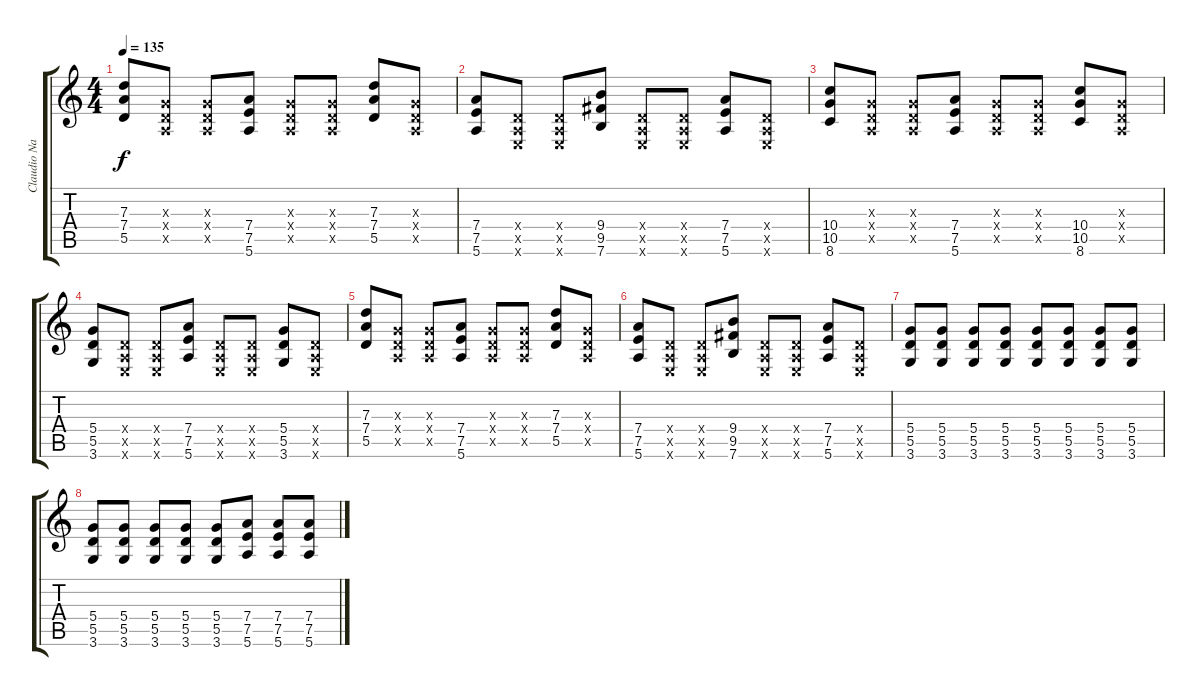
\track ("Claudio Narea (clean)" "Claudio Na") {instrument electricguitarclean}
\staff {score tabs}
\tuning (E4 B3 G3 D3 A2 E2) {hide}
\ts (4 4)
\tempo 135
\clef g2
\ks c
(7.3 7.4 5.5).8{dy f} (0.3{x} 0.4{x} 0.5{x}).8 (0.3{x} 0.4{x} 0.5{x}).8 (7.4 7.5 5.6).8 (0.3{x} 0.4{x} 0.5{x}).8 (0.3{x} 0.4{x} 0.5{x}).8 (7.3 7.4 5.5).8 (0.3{x} 0.4{x} 0.5{x}).8 |
(7.4 7.5 5.6).8 (0.4{x} 0.5{x} 0.6{x}).8 (0.4{x} 0.5{x} 0.6{x}).8 (9.4 9.5 7.6).8 (0.4{x} 0.5{x} 0.6{x}).8 (0.4{x} 0.5{x} 0.6{x}).8 (7.4 7.5 5.6).8 (0.4{x} 0.5{x} 0.6{x}).8 |
(10.4 10.5 8.6).8 (0.3{x} 0.4{x} 0.5{x}).8 (0.3{x} 0.4{x} 0.5{x}).8 (7.4 7.5 5.6).8 (0.3{x} 0.4{x} 0.5{x}).8 (0.3{x} 0.4{x} 0.5{x}).8 (10.4 10.5 8.6).8 (0.3{x} 0.4{x} 0.5{x}).8 |
(5.4 5.5 3.6).8 (0.4{x} 0.5{x} 0.6{x}).8 (0.4{x} 0.5{x} 0.6{x}).8 (7.4 7.5 5.6).8 (0.4{x} 0.5{x} 0.6{x}).8 (0.4{x} 0.5{x} 0.6{x}).8 (5.4 5.5 3.6).8 (0.4{x} 0.5{x} 0.6{x}).8 |
(7.3 7.4 5.5).8 (0.3{x} 0.4{x} 0.5{x}).8 (0.3{x} 0.4{x} 0.5{x}).8 (7.4 7.5 5.6).8 (0.3{x} 0.4{x} 0.5{x}).8 (0.3{x} 0.4{x} 0.5{x}).8 (7.3 7.4 5.5).8 (0.3{x} 0.4{x} 0.5{x}).8 |
(7.4 7.5 5.6).8 (0.4{x} 0.5{x} 0.6{x}).8 (0.4{x} 0.5{x} 0.6{x}).8 (9.4 9.5 7.6).8 (0.4{x} 0.5{x} 0.6{x}).8 (0.4{x} 0.5{x} 0.6{x}).8 (7.4 7.5 5.6).8 (0.4{x} 0.5{x} 0.6{x}).8 |
(5.4 5.5 3.6).8 (5.4 5.5 3.6).8 (5.4 5.5 3.6).8 (5.4 5.5 3.6).8 (5.4 5.5 3.6).8 (5.4 5.5 3.6).8 (5.4 5.5 3.6).8 (5.4 5.5 3.6).8 |
(5.4 5.5 3.6).8 (5.4 5.5 3.6).8 (5.4 5.5 3.6).8 (5.4 5.5 3.6).8 (5.4 5.5 3.6).8 (7.4 7.5 5.6).8 (7.4 7.5 5.6).8 (7.4 7.5 5.6).8
